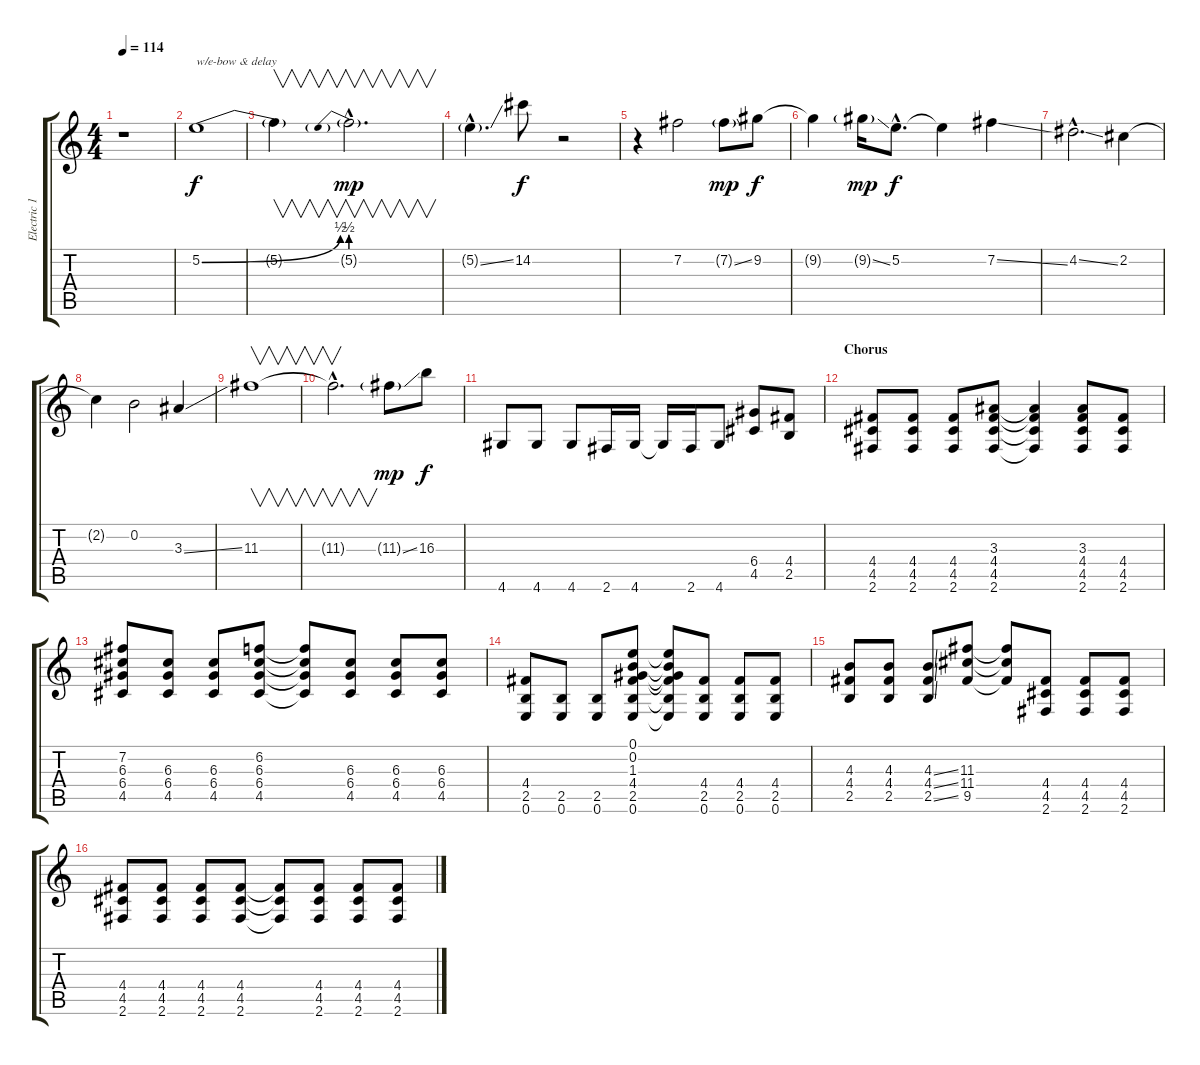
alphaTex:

\track ("Electric 1" "Electric 1") {instrument distortionguitar}
\staff {score tabs}
\tuning (E4 B3 G3 D3 A2 E2) {hide}
\ts (4 4)
\tempo 114
\clef g2
\ks c
r.1{dy mp} |
5.2{be (bend 0 0 60 2)}.1{txt "w/e-bow & delay" dy f} |
5.2{t}.4{v} 5.2{be (prebend 0 2 60 2) g hac}.2{v d dy mp} |
5.2{ss g hac}.4{d} 14.2.8{dy f} r.2 |
r.4 7.2.2 7.2{ss g}.8{dy mp} 9.2.8{dy f} |
9.2{t}.4 9.2{ss g}.16{dy mp} 5.2{hac}.8{d dy f} 5.2{t}.4 7.2{ss}.4 |
4.2{ss hac}.2{d} 2.2.4 |
2.2{t}.4 0.2.2 3.3{ss}.4 |
11.3.1{v} |
11.3{hac t}.2{v d} 11.3{ss g}.8{dy mp} 16.3.8{dy f} |
4.6.8 4.6.8 4.6.8 2.6.16 4.6.16 4.6{t}.16 2.6.16 4.6.8 (6.4 4.5).8 (4.4 2.5).8 |
\section ("" "Chorus")
(4.4 4.5 2.6).8 (4.4 4.5 2.6).8 (4.4 4.5 2.6).8 (3.3 4.4 4.5 2.6).8 (3.3{t} 4.4{t} 4.5{t} 2.6{t}).4 (3.3 4.4 4.5 2.6).8 (4.4 4.5 2.6).8 |
(7.2 6.3 6.4 4.5).8 (6.3 6.4 4.5).8 (6.3 6.4 4.5).8 (6.2 6.3 6.4 4.5).8 (6.2{t} 6.3{t} 6.4{t} 4.5{t}).8 (6.3 6.4 4.5).8 (6.3 6.4 4.5).8 (6.3 6.4 4.5).8 |
(4.4 2.5 0.6).8 (2.5 0.6).8 (2.5 0.6).8 (0.1 0.2 1.3 4.4 2.5 0.6).8 (0.1{t} 0.2{t} 1.3{t} 4.4{t} 2.5{t} 0.6{t}).8 (4.4 2.5 0.6).8 (4.4 2.5 0.6).8 (4.4 2.5 0.6).8 |
(4.3 4.4 2.5).8 (4.3 4.4 2.5).8 (4.3{ss} 4.4{ss} 2.5{ss}).8 (11.3 11.4 9.5).8 (11.3{t} 11.4{t} 9.5{t}).8 (4.4 4.5 2.6).8 (4.4 4.5 2.6).8 (4.4 4.5 2.6).8 |
(4.4 4.5 2.6).8 (4.4 4.5 2.6).8 (4.4 4.5 2.6).8 (4.4 4.5 2.6).8 (4.4{t} 4.5{t} 2.6{t}).8 (4.4 4.5 2.6).8 (4.4 4.5 2.6).8 (4.4 4.5 2.6).8
